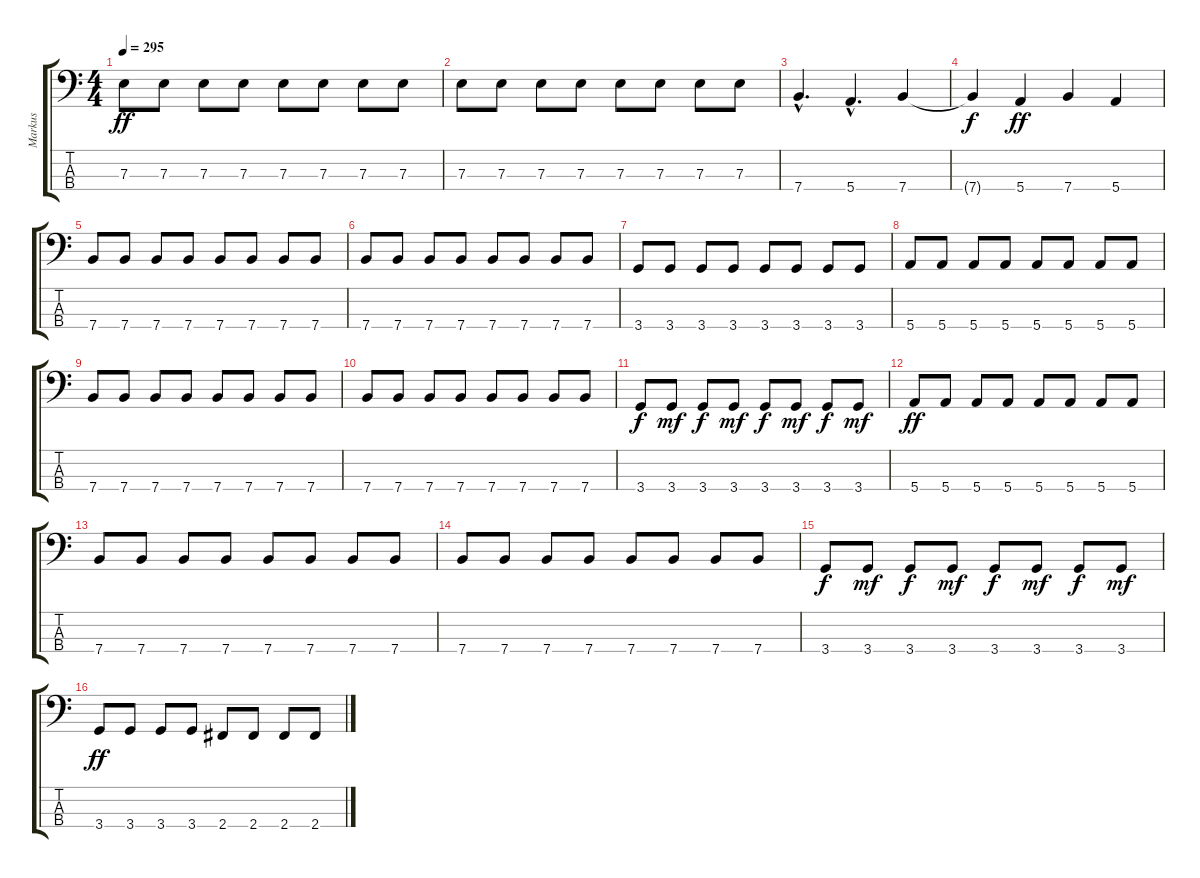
\track ("Markus" "Markus") {instrument electricbassfinger}
\staff {score tabs}
\tuning (G2 D2 A1 E1) {hide}
\ts (4 4)
\tempo 295
\clef f4
\ks c
7.3.8{dy ff} 7.3.8 7.3.8 7.3.8 7.3.8 7.3.8 7.3.8 7.3.8 |
7.3.8 7.3.8 7.3.8 7.3.8 7.3.8 7.3.8 7.3.8 7.3.8 |
7.4{hac}.4{d} 5.4{hac}.4{d} 7.4.4 |
7.4{t}.4{dy f} 5.4.4{dy ff} 7.4.4 5.4.4 |
7.4.8 7.4.8 7.4.8 7.4.8 7.4.8 7.4.8 7.4.8 7.4.8 |
7.4.8 7.4.8 7.4.8 7.4.8 7.4.8 7.4.8 7.4.8 7.4.8 |
3.4.8 3.4.8 3.4.8 3.4.8 3.4.8 3.4.8 3.4.8 3.4.8 |
5.4.8 5.4.8 5.4.8 5.4.8 5.4.8 5.4.8 5.4.8 5.4.8 |
7.4.8 7.4.8 7.4.8 7.4.8 7.4.8 7.4.8 7.4.8 7.4.8 |
7.4.8 7.4.8 7.4.8 7.4.8 7.4.8 7.4.8 7.4.8 7.4.8 |
3.4.8{dy f} 3.4.8{dy mf} 3.4.8{dy f} 3.4.8{dy mf} 3.4.8{dy f} 3.4.8{dy mf} 3.4.8{dy f} 3.4.8{dy mf} |
5.4.8{dy ff} 5.4.8 5.4.8 5.4.8 5.4.8 5.4.8 5.4.8 5.4.8 |
7.4.8 7.4.8 7.4.8 7.4.8 7.4.8 7.4.8 7.4.8 7.4.8 |
7.4.8 7.4.8 7.4.8 7.4.8 7.4.8 7.4.8 7.4.8 7.4.8 |
3.4.8{dy f} 3.4.8{dy mf} 3.4.8{dy f} 3.4.8{dy mf} 3.4.8{dy f} 3.4.8{dy mf} 3.4.8{dy f} 3.4.8{dy mf} |
3.4.8{dy ff} 3.4.8 3.4.8 3.4.8 2.4.8 2.4.8 2.4.8 2.4.8
